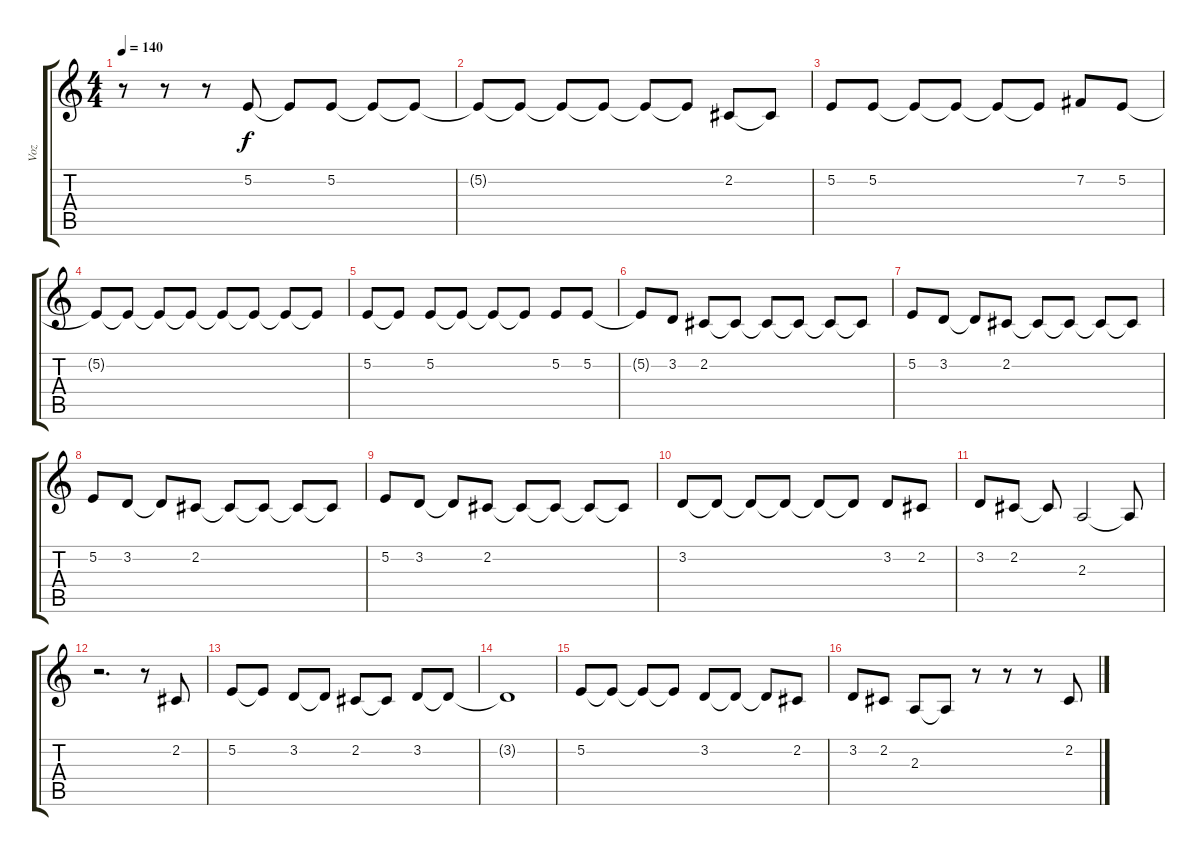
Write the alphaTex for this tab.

\track ("Voz" "Voz") {instrument oboe}
\staff {score tabs}
\tuning (E4 B3 G3 D3 A2 E2) {hide}
\ts (4 4)
\tempo 140
\clef g2
\ks c
r.8{dy f} r.8 r.8 5.2.8 5.2{t}.8 5.2.8 5.2{t}.8 5.2{t}.8 |
5.2{t}.8 5.2{t}.8 5.2{t}.8 5.2{t}.8 5.2{t}.8 5.2{t}.8 2.2.8 2.2{t}.8 |
5.2.8 5.2.8 5.2{t}.8 5.2{t}.8 5.2{t}.8 5.2{t}.8 7.2.8 5.2.8 |
5.2{t}.8 5.2{t}.8 5.2{t}.8 5.2{t}.8 5.2{t}.8 5.2{t}.8 5.2{t}.8 5.2{t}.8 |
5.2.8 5.2{t}.8 5.2.8 5.2{t}.8 5.2{t}.8 5.2{t}.8 5.2.8 5.2.8 |
5.2{t}.8 3.2.8 2.2.8 2.2{t}.8 2.2{t}.8 2.2{t}.8 2.2{t}.8 2.2{t}.8 |
5.2.8 3.2.8 3.2{t}.8 2.2.8 2.2{t}.8 2.2{t}.8 2.2{t}.8 2.2{t}.8 |
5.2.8 3.2.8 3.2{t}.8 2.2.8 2.2{t}.8 2.2{t}.8 2.2{t}.8 2.2{t}.8 |
5.2.8 3.2.8 3.2{t}.8 2.2.8 2.2{t}.8 2.2{t}.8 2.2{t}.8 2.2{t}.8 |
3.2.8 3.2{t}.8 3.2{t}.8 3.2{t}.8 3.2{t}.8 3.2{t}.8 3.2.8 2.2.8 |
3.2.8 2.2.8 2.2{t}.8 2.3.2 2.3{t}.8 |
r.2{d} r.8 2.2.8 |
5.2.8 5.2{t}.8 3.2.8 3.2{t}.8 2.2.8 2.2{t}.8 3.2.8 3.2{t}.8 |
3.2{t}.1 |
5.2.8 5.2{t}.8 5.2{t}.8 5.2{t}.8 3.2.8 3.2{t}.8 3.2{t}.8 2.2.8 |
3.2.8 2.2.8 2.3.8 2.3{t}.8 r.8 r.8 r.8 2.2.8
